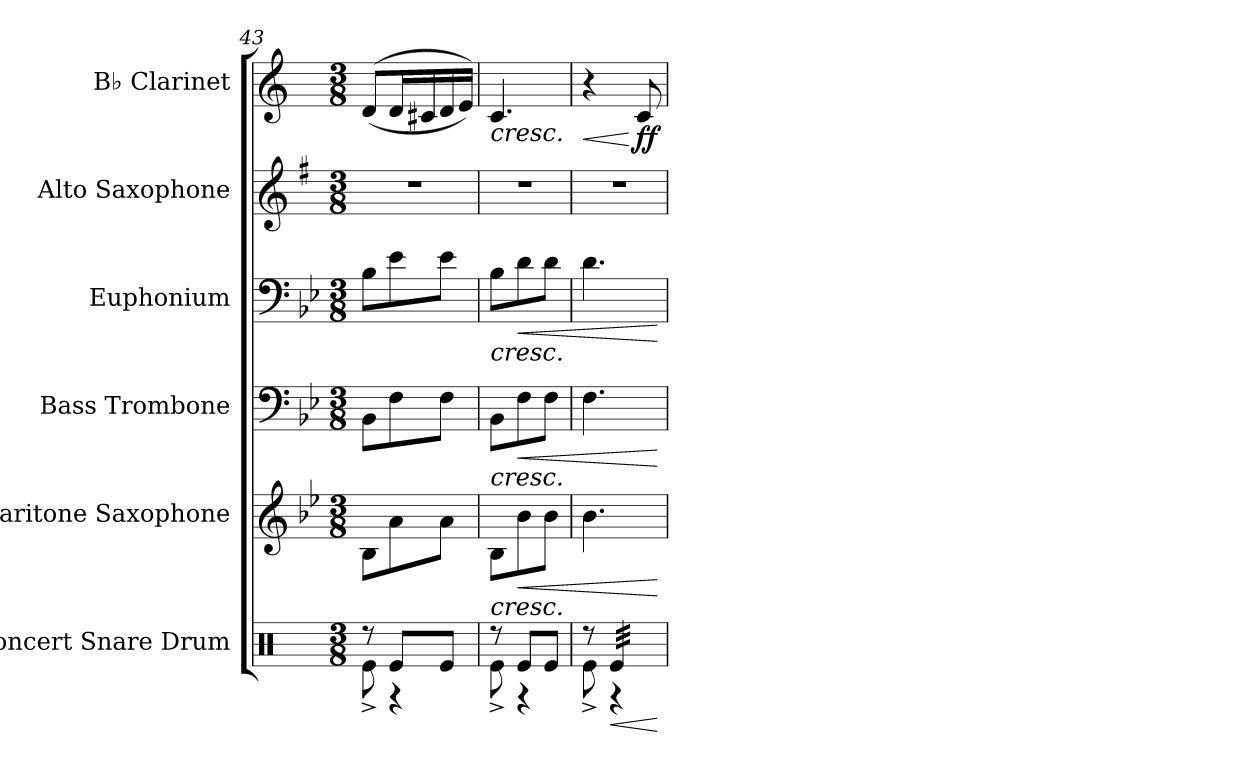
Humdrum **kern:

**kern	**dynam	**kern	**dynam	**kern	**dynam	**kern	**dynam	**kern	**kern	**dynam
*part6	*part6	*part5	*part5	*part4	*part4	*part3	*part3	*part2	*part1	*part1
*staff6	*staff6	*staff5	*staff5	*staff4	*staff4	*staff3	*staff3	*staff2	*staff1	*staff1
*I"Concert Snare Drum	*	*I"Baritone Saxophone	*	*I"Bass Trombone	*	*I"Euphonium	*	*I"Alto Saxophone	*I"B♭ Clarinet	*
*I'Con. Sn.	*	*I'Bar. Sax.	*	*I'B. Tbn.	*	*I'Euph.	*	*I'A. Sax.	*I'B♭ Cl.	*
*clefX	*	*clefG2	*	*clefF4	*	*clefF4	*	*clefG2	*clefG2	*
*	*	*ITrd12c21	*	*	*	*	*	*ITrd5c9	*ITrd1c2	*
*k[]	*	*k[b-e-]	*	*k[b-e-]	*	*k[b-e-]	*	*k[b-e-]	*k[b-e-]	*
*M3/8	*	*M3/8	*	*M3/8	*	*M3/8	*	*M3/8	*M3/8	*
=43	=43	=43	=43	=43	=43	=43	=43	=43	=43	=43
*^	*	*	*	*	*	*	*	*	*	*
8r	8Re^\	.	8BB-\L	.	8BB-\L	.	8B-\L	.	4.r	(<(<8c/L	.
8Re/L	4r	.	8A\	.	8F\	.	8e-\	.	.	16c/L	.
.	.	.	.	.	.	.	.	.	.	16Bn/	.
8Re/J	.	.	8A\J	.	8F\J	.	8e-\J	.	.	16c/	.
.	.	.	.	.	.	.	.	.	.	16d/JJ))	.
=44	=44	=44	=44	=44	=44	=44	=44	=44	=44	=44	=44
!	!	!	!	!LO:HP:b	!	!LO:HP:b	!	!LO:HP:b	!	!	!LO:HP:b
8r	8Re^\	.	8BB-\L	<	8BB-\L	<	8B-\L	<	4.r	4.B-/	<
!	!	!	!	!LO:HP:b	!	!LO:HP:b	!	!LO:HP:b	!	!	!
8Re/L	4r	.	8B-\	<	8F\	<	8d\	<	.	.	.
8Re/J	.	.	8B-\J	.	8F\J	.	8d\J	.	.	.	.
=45	=45	=45	=45	=45	=45	=45	=45	=45	=45	=45	=45
!	!	!	!	!	!	!	!	!	!	!	!LO:HP:b
8r	8Re^\	.	4.B-\	.	4.F\	.	4.d\	.	4.r	4r	<
!	!	!LO:HP:b	!	!	!	!	!	!	!	!	!
*tremolo	*	*	*	*	*	*	*	*	*	*	*
32Re/LLL	4r	<	.	.	.	.	.	.	.	.	.
32Re/	.	.	.	.	.	.	.	.	.	.	.
32Re/	.	.	.	.	.	.	.	.	.	.	.
32Re/	.	.	.	.	.	.	.	.	.	.	.
!	!	!	!	!	!	!	!	!	!	!	!LO:DY:n=1:b
!	!	!	!	!	!	!	!	!	!	!	!LO:DY:n=2:b
32Re/	.	.	.	.	.	.	.	.	.	8B-/	[ [ f f
32Re/	.	.	.	.	.	.	.	.	.	.	.
32Re/	.	.	.	.	.	.	.	.	.	.	.
32Re/JJJ	.	.	.	.	.	.	.	.	.	.	.
*Xtremolo	*	*	*	*	*	*	*	*	*	*	*
*v	*v	*	*	*	*	*	*	*	*	*	*
.	[	.	[ [	.	[ [	.	[ [	.	.	.
=	=	=	=	=	=	=	=	=	=	=
*-	*-	*-	*-	*-	*-	*-	*-	*-	*-	*-
